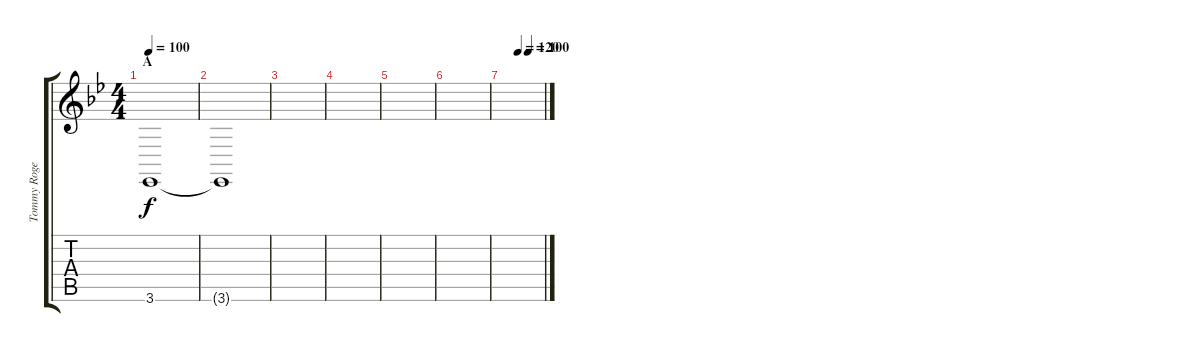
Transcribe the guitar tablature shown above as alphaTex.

\track ("Tommy Rogers - Synth" "Tommy Roge") {instrument pad2warm}
\staff {score tabs}
\tuning (C4 G3 Eb3 Bb2 F2 C2) {hide}
\ts (4 4)
\section ("" "A")
\tempo 100
\clef g2
\ks gminor
3.6.1{dy f volume 0 instrument seashore} |
3.6{t}.1 |
|
|
|
|
\tempo (120 0.375)
\tempo (100 0.625)
